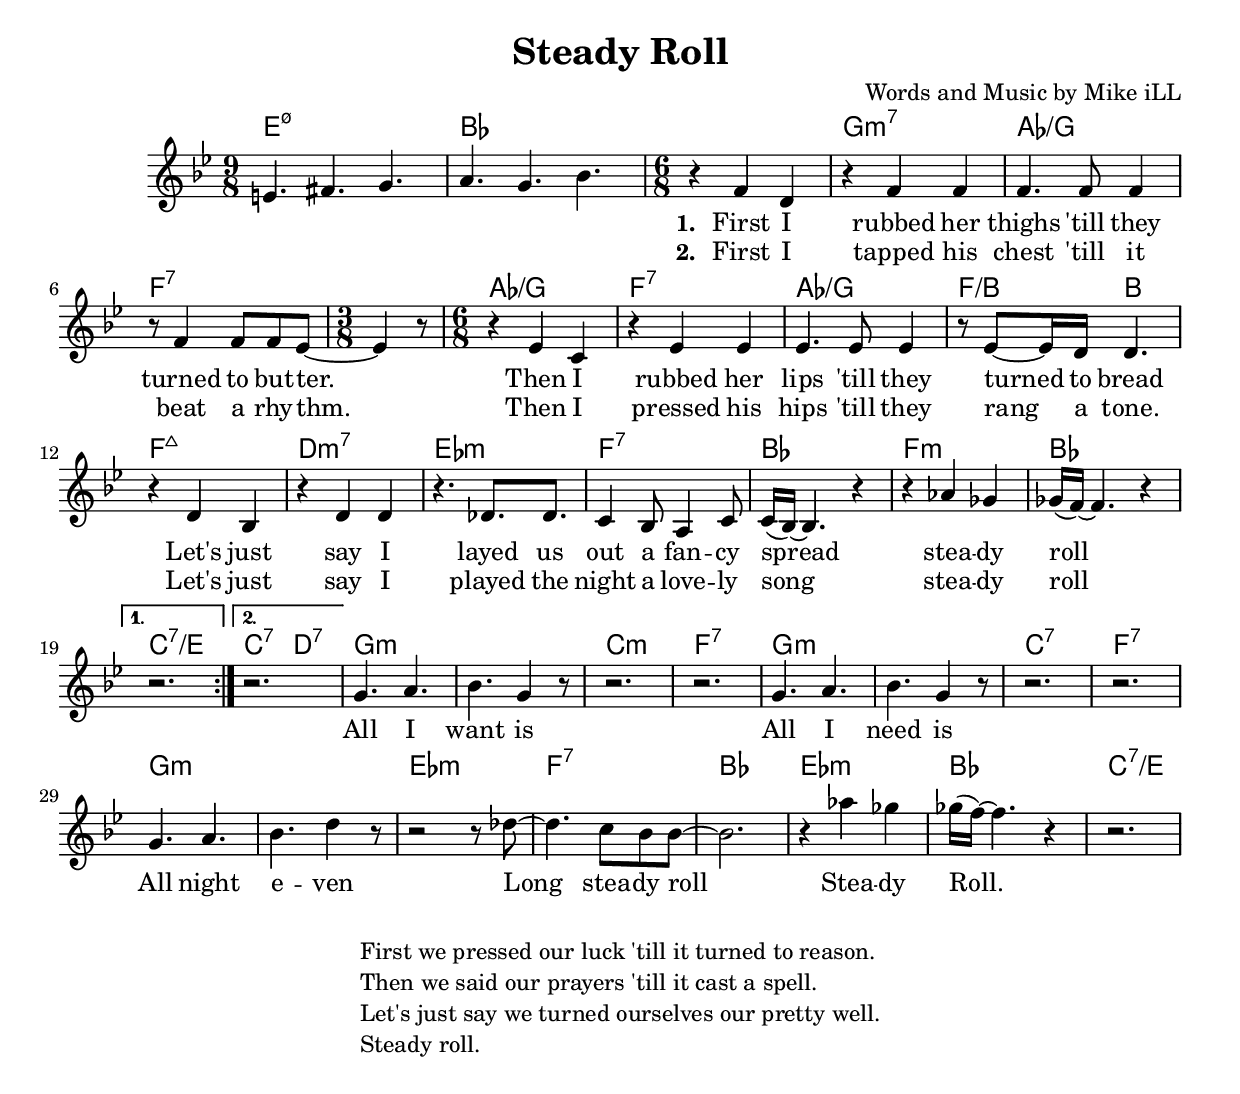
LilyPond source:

\version "2.18.2"

\header {
  title = "Steady Roll"
  composer = "Words and Music by Mike iLL"
}

melody = \relative c' {
  \clef treble
  \key bes \major
  \repeat volta 2 {
  \time 9/8 e4. fis g | a g bes |
  \time 6/8
    \new Voice = "words" {
  r4 f4 d | r f f | % first i rubber her
  f4. f8 f4 | r8 f4 f8 f ees8~ | % thighs 'till they turned to butter
  \time 3/8 ees4 r8 | \time 6/8
  r4 ees c | r ees ees | % then i rubber her
  ees4. ees8 ees4 | r8 ees8~ ees16 d16 d4. | % lips 'till they turned to bread
  r4 d bes | r d d | % let's just say i
  r4. des8. des8. | c4 bes8 a4 c8 | % layed us out a fancy 
  c16( bes16~) bes4. r4 | r4 aes' ges | % spread steady 
  ges16( f~) f4. r4 |
  	}
  }
  \alternative { 
    { 
     r2. |
    }
    { 
     r2. |
    }
  }
  % CHORUS
  \new Voice = "chorus"	{
  g4. a | bes g4 r8 |
  r2. | r2. |
  g4. a | bes g4 r8 |
  r2. | r2. |
  g4. a | bes d4 r8 |
  r2 r8 des8~ | des4. c8 bes bes~ |
  bes2. | r4 aes' ges | ges16( f~) f4. r4 | r2. |
	}
  
}

text =  \lyricmode {
  <<
	{
	    \set stanza = #"1. "
		First I | rubbed her |
		thighs 'till they |
		turned | to but -- ter. | 
		| |
		Then I | rubbed her |
		lips 'till they | turned to bread |
		Let's just | say I | 
		layed us out | a fan -- cy |
		spread |
		stea -- dy | roll |  |
	}
    \new Lyrics {
      	    \set associatedVoice = "words"
	    \set stanza = #"2. " 
		First I | tapped his |
		chest 'till it |
		beat | a rhy -- thm. |
		| |
		Then I | pressed his |
		hips 'till they | rang a tone. |
		Let's just | say I |
		played the night | a love -- ly |
		song |
		stea -- dy | roll | |
		}
  >>
	
}
chorus = \lyricmode {
    All I | want is |
	 | |
	All I | need is |
	 | |
	All night | e -- ven |
	Long | stea -- dy roll |
	 | Stea -- dy | Roll. | |
	 }

harmonies = \chordmode {
  e1:m7.5-~ e8:m7.5- | bes1~ bes8 |
  bes2. | g:m7 | aes:/g | f:7 | f4.:7 |
  aes2.:/g | f:7 | aes:/g | f4.:/b b |
  f2.:maj7 | d:m7 | ees:m | f:7 |
  bes | f:m | bes | c:7/e |
  c4.:7 d:7 |
  g2.:m | g:m | c:m | f:7 |
  g:m | g:m | c:7 | f:7 |
  g:m | g:m | ees:m | f:7 |
  bes | ees:m | bes | c:7/e |
}

\score {
  <<
    \new ChordNames {
      \set chordChanges = ##t
      \harmonies
    }
    \new Voice = "one" { \melody }
    \new Lyrics \lyricsto "words" \text
    \new Lyrics \lyricsto "chorus" \chorus
  >>
  \layout { }
  \midi { }
}
%Additional Verses
\markup \fill-line {
    \column {
    "First we pressed our luck 'till it turned to reason."
    "Then we said our prayers 'till it cast a spell."
    "Let's just say we turned ourselves our pretty well."
    "Steady roll."
    }
}
